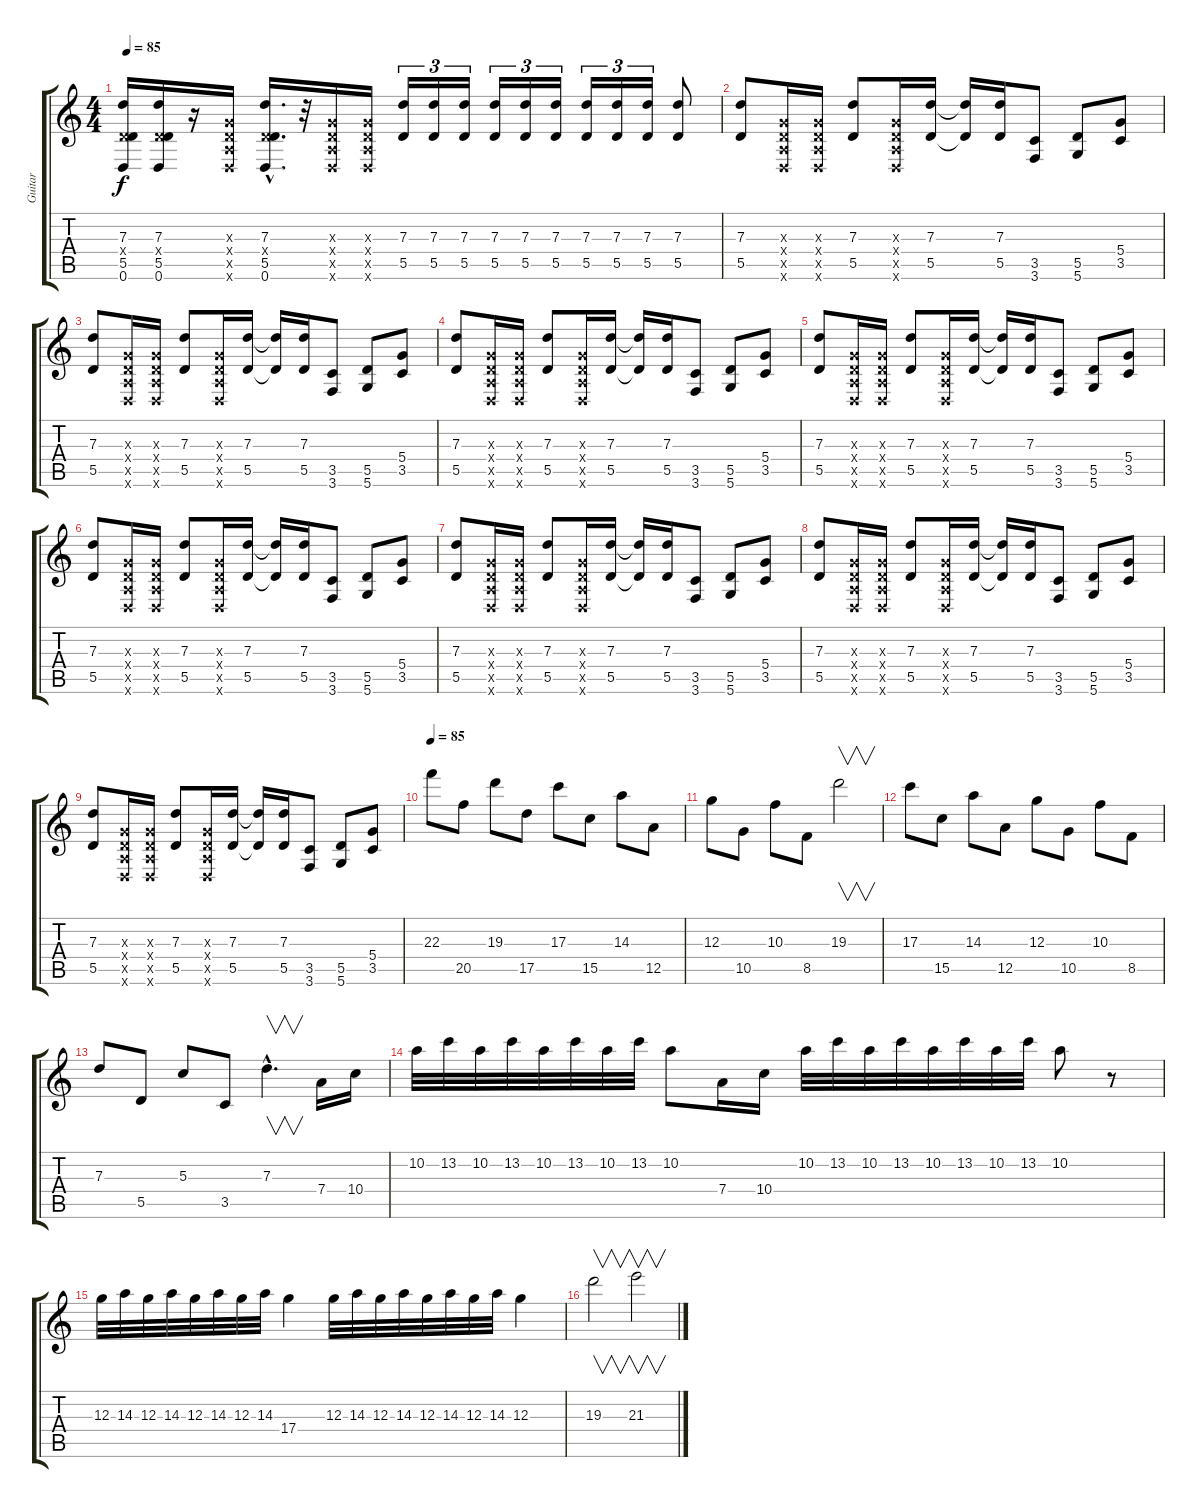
\track ("Guitar" "Guitar") {instrument distortionguitar}
\staff {score tabs}
\tuning (E4 B3 G3 D3 A2 D2) {hide}
\ts (4 4)
\tempo 85
\clef g2
\ks c
(7.3 0.4{x} 5.5 0.6).16{dy f} (7.3 0.4{x} 5.5 0.6).16 r.16 (0.3{x} 0.4{x} 0.5{x} 0.6{x}).16 (7.3{hac} 0.4{hac x} 5.5{hac} 0.6{hac}).16{d} r.32 (0.3{x} 0.4{x} 0.5{x} 0.6{x}).16 (0.3{x} 0.4{x} 0.5{x} 0.6{x}).16 (7.3 5.5).16{tu (3 2)} (7.3 5.5).16{tu (3 2)} (7.3 5.5).16{tu (3 2)} (7.3 5.5).16{tu (3 2)} (7.3 5.5).16{tu (3 2)} (7.3 5.5).16{tu (3 2)} (7.3 5.5).16{tu (3 2)} (7.3 5.5).16{tu (3 2)} (7.3 5.5).16{tu (3 2)} (7.3 5.5).8 |
(7.3 5.5).8 (0.3{x} 0.4{x} 0.5{x} 0.6{x}).16 (0.3{x} 0.4{x} 0.5{x} 0.6{x}).16 (7.3 5.5).8 (0.3{x} 0.4{x} 0.5{x} 0.6{x}).16 (7.3 5.5).16 (7.3{t} 5.5{t}).16 (7.3 5.5).16 (3.5 3.6).8 (5.5 5.6).8 (5.4 3.5).8 |
(7.3 5.5).8 (0.3{x} 0.4{x} 0.5{x} 0.6{x}).16 (0.3{x} 0.4{x} 0.5{x} 0.6{x}).16 (7.3 5.5).8 (0.3{x} 0.4{x} 0.5{x} 0.6{x}).16 (7.3 5.5).16 (7.3{t} 5.5{t}).16 (7.3 5.5).16 (3.5 3.6).8 (5.5 5.6).8 (5.4 3.5).8 |
(7.3 5.5).8 (0.3{x} 0.4{x} 0.5{x} 0.6{x}).16 (0.3{x} 0.4{x} 0.5{x} 0.6{x}).16 (7.3 5.5).8 (0.3{x} 0.4{x} 0.5{x} 0.6{x}).16 (7.3 5.5).16 (7.3{t} 5.5{t}).16 (7.3 5.5).16 (3.5 3.6).8 (5.5 5.6).8 (5.4 3.5).8 |
(7.3 5.5).8 (0.3{x} 0.4{x} 0.5{x} 0.6{x}).16 (0.3{x} 0.4{x} 0.5{x} 0.6{x}).16 (7.3 5.5).8 (0.3{x} 0.4{x} 0.5{x} 0.6{x}).16 (7.3 5.5).16 (7.3{t} 5.5{t}).16 (7.3 5.5).16 (3.5 3.6).8 (5.5 5.6).8 (5.4 3.5).8 |
(7.3 5.5).8 (0.3{x} 0.4{x} 0.5{x} 0.6{x}).16 (0.3{x} 0.4{x} 0.5{x} 0.6{x}).16 (7.3 5.5).8 (0.3{x} 0.4{x} 0.5{x} 0.6{x}).16 (7.3 5.5).16 (7.3{t} 5.5{t}).16 (7.3 5.5).16 (3.5 3.6).8 (5.5 5.6).8 (5.4 3.5).8 |
(7.3 5.5).8 (0.3{x} 0.4{x} 0.5{x} 0.6{x}).16 (0.3{x} 0.4{x} 0.5{x} 0.6{x}).16 (7.3 5.5).8 (0.3{x} 0.4{x} 0.5{x} 0.6{x}).16 (7.3 5.5).16 (7.3{t} 5.5{t}).16 (7.3 5.5).16 (3.5 3.6).8 (5.5 5.6).8 (5.4 3.5).8 |
(7.3 5.5).8 (0.3{x} 0.4{x} 0.5{x} 0.6{x}).16 (0.3{x} 0.4{x} 0.5{x} 0.6{x}).16 (7.3 5.5).8 (0.3{x} 0.4{x} 0.5{x} 0.6{x}).16 (7.3 5.5).16 (7.3{t} 5.5{t}).16 (7.3 5.5).16 (3.5 3.6).8 (5.5 5.6).8 (5.4 3.5).8 |
(7.3 5.5).8 (0.3{x} 0.4{x} 0.5{x} 0.6{x}).16 (0.3{x} 0.4{x} 0.5{x} 0.6{x}).16 (7.3 5.5).8 (0.3{x} 0.4{x} 0.5{x} 0.6{x}).16 (7.3 5.5).16 (7.3{t} 5.5{t}).16 (7.3 5.5).16 (3.5 3.6).8 (5.5 5.6).8 (5.4 3.5).8 |
\tempo 85
22.3.8 20.5.8 19.3.8 17.5.8 17.3.8 15.5.8 14.3.8 12.5.8 |
12.3.8 10.5.8 10.3.8 8.5.8 19.3.2{v} |
17.3.8 15.5.8 14.3.8 12.5.8 12.3.8 10.5.8 10.3.8 8.5.8 |
7.3.8 5.5.8 5.3.8 3.5.8 7.3{hac}.4{v d} 7.4.16 10.4.16 |
10.2.32 13.2.32 10.2.32 13.2.32 10.2.32 13.2.32 10.2.32 13.2.32 10.2.8 7.4.16 10.4.16 10.2.32 13.2.32 10.2.32 13.2.32 10.2.32 13.2.32 10.2.32 13.2.32 10.2.8 r.8 |
12.3.32 14.3.32 12.3.32 14.3.32 12.3.32 14.3.32 12.3.32 14.3.32 17.4.4 12.3.32 14.3.32 12.3.32 14.3.32 12.3.32 14.3.32 12.3.32 14.3.32 12.3.4 |
19.3.2{v} 21.3.2{v}
